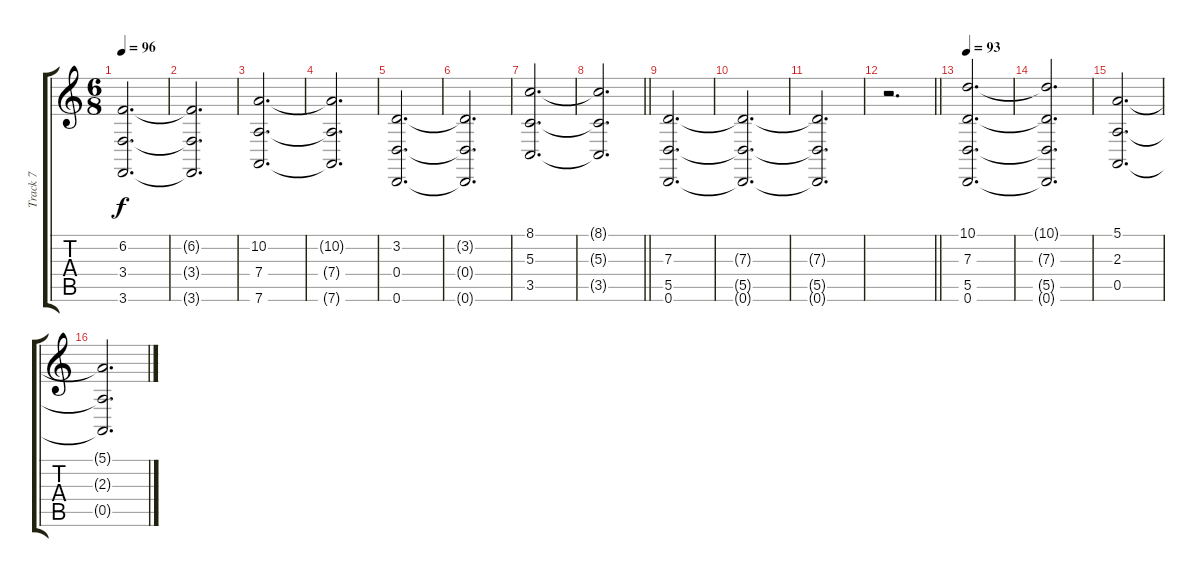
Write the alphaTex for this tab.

\track ("Track 7" "Track 7") {instrument stringensemble1}
\staff {score tabs}
\tuning (E4 B3 G3 D3 A2 D2) {hide}
\ts (6 8)
\tempo 96
\clef g2
\ks c
(6.2 3.4 3.6).2{d dy f} |
(6.2{t} 3.4{t} 3.6{t}).2{d} |
(10.2 7.4 7.6).2{d} |
(10.2{t} 7.4{t} 7.6{t}).2{d} |
(3.2 0.4 0.6).2{d} |
(3.2{t} 0.4{t} 0.6{t}).2{d} |
(8.1 5.3 3.5).2{d} |
\barLineRight lightlight
(8.1{t} 5.3{t} 3.5{t}).2{d} |
(7.3 5.5 0.6).2{d} |
(7.3{t} 5.5{t} 0.6{t}).2{d} |
(7.3{t} 5.5{t} 0.6{t}).2{d} |
\barLineRight lightlight
r.2{d} |
\tempo 93
(10.1 7.3 5.5 0.6).2{d} |
(10.1{t} 7.3{t} 5.5{t} 0.6{t}).2{d} |
(5.1 2.3 0.5).2{d} |
(5.1{t} 2.3{t} 0.5{t}).2{d}
